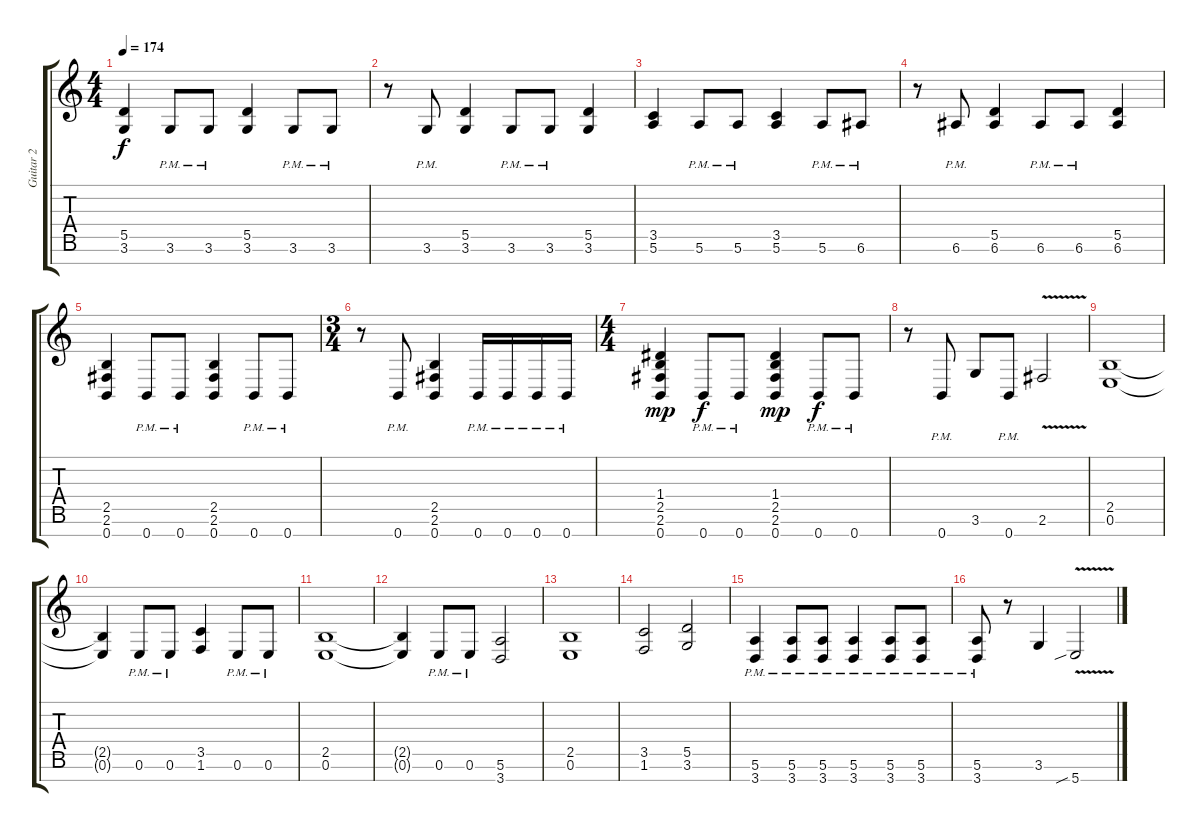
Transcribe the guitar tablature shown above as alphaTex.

\track ("Guitar 2" "Guitar 2") {instrument distortionguitar}
\staff {score tabs}
\tuning (E4 B3 G3 D3 A2 E2 B1) {hide}
\ts (4 4)
\tempo 174
\clef g2
\ks c
(5.5 3.6).4{dy f} 3.6{pm}.8 3.6{pm}.8 (5.5 3.6).4 3.6{pm}.8 3.6{pm}.8 |
r.8 3.6{pm}.8 (5.5 3.6).4 3.6{pm}.8 3.6{pm}.8 (5.5 3.6).4 |
(3.5 5.6).4 5.6{pm}.8 5.6{pm}.8 (3.5 5.6).4 5.6{pm}.8 6.6{pm}.8 |
r.8 6.6{pm}.8 (5.5 6.6).4 6.6{pm}.8 6.6{pm}.8 (5.5 6.6).4 |
(2.5 2.6 0.7).4 0.7{pm}.8 0.7{pm}.8 (2.5 2.6 0.7).4 0.7{pm}.8 0.7{pm}.8 |
\ts (3 4)
r.8 0.7{pm}.8 (2.5 2.6 0.7).4 0.7{pm}.16 0.7{pm}.16 0.7{pm}.16 0.7{pm}.16 |
\ts (4 4)
(1.4 2.5 2.6 0.7).4{dy mp} 0.7{pm}.8{dy f} 0.7{pm}.8 (1.4 2.5 2.6 0.7).4{dy mp} 0.7{pm}.8{dy f} 0.7{pm}.8 |
r.8 0.7{pm}.8 3.6.8 0.7{pm}.8 2.6{v}.2 |
(2.5 0.6).1 |
(2.5{t} 0.6{t}).4 0.6{pm}.8 0.6{pm}.8 (3.5 1.6).4 0.6{pm}.8 0.6{pm}.8 |
(2.5 0.6).1 |
(2.5{t} 0.6{t}).4 0.6{pm}.8 0.6{pm}.8 (5.6 3.7).2 |
(2.5 0.6).1 |
(3.5 1.6).2 (5.5 3.6).2 |
(5.6{pm} 3.7{pm}).4 (5.6{pm} 3.7{pm}).8 (5.6{pm} 3.7{pm}).8 (5.6{pm} 3.7{pm}).4 (5.6{pm} 3.7{pm}).8 (5.6{pm} 3.7{pm}).8 |
(5.6{pm} 3.7{pm}).8 r.8 3.6.4 5.7{v sib}.2
